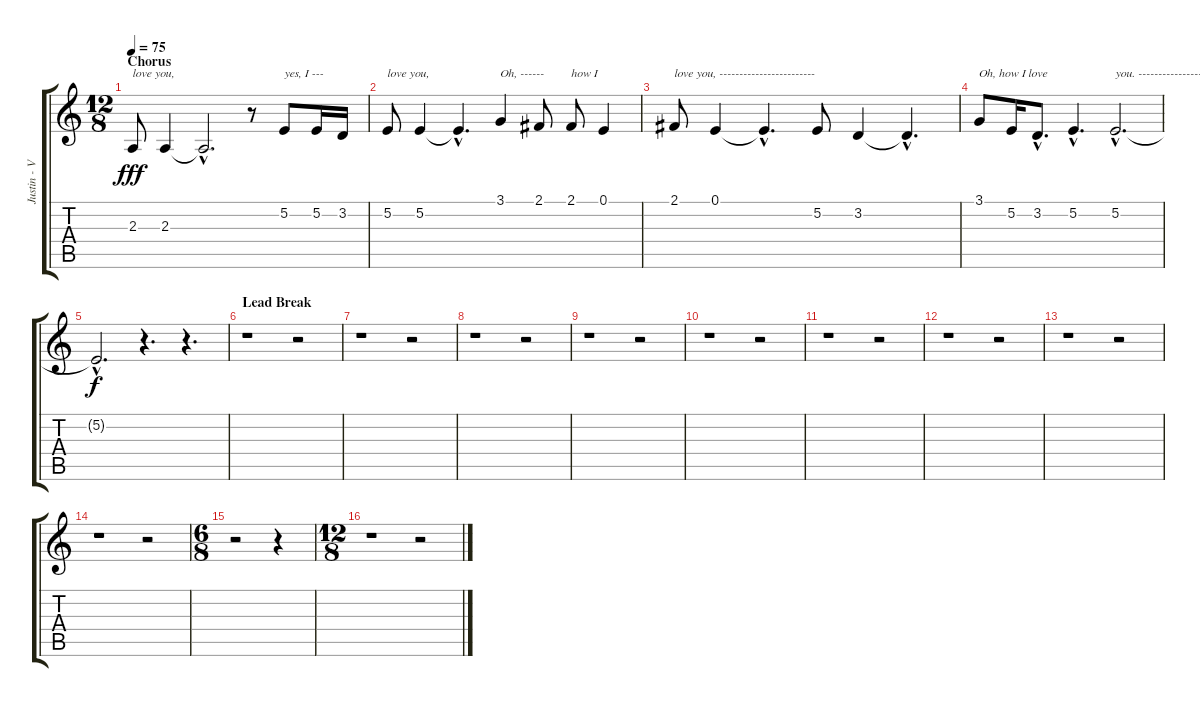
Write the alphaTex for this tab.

\track ("Justin - Vocals" "Justin - V") {instrument altosax}
\staff {score tabs}
\tuning (E4 B3 G3 D3 A2 E2) {hide}
\ts (12 8)
\section ("" "Chorus")
\tempo 75
\clef g2
\ks c
2.3.8{txt "love you," dy fff} 2.3.4 2.3{hac t}.2{d} r.8 5.2.8{txt "yes, I ---"} 5.2.16 3.2.16 |
5.2.8{txt "love you,"} 5.2.4 5.2{hac t}.4{d} 3.1.4{txt "Oh, ------"} 2.1.8 2.1.8{txt "how I"} 0.1.4 |
2.1.8{txt "love you, ------------------------"} 0.1.4 0.1{hac t}.4{d} 5.2.8 3.2.4 3.2{hac t}.4{d} |
3.1.8{txt "Oh, how I love"} 5.2.16 3.2{hac}.8{d} 5.2{hac}.4{d} 5.2{hac}.2{d txt "you. ------------------"} |
5.2{hac t}.2{d dy f} r.4{d} r.4{d} |
\section ("" "Lead Break")
r.1 r.2 |
r.1 r.2 |
r.1 r.2 |
r.1 r.2 |
r.1 r.2 |
r.1 r.2 |
r.1 r.2 |
r.1 r.2 |
r.1 r.2 |
\ts (6 8)
r.2 r.4 |
\ts (12 8)
r.1 r.2
